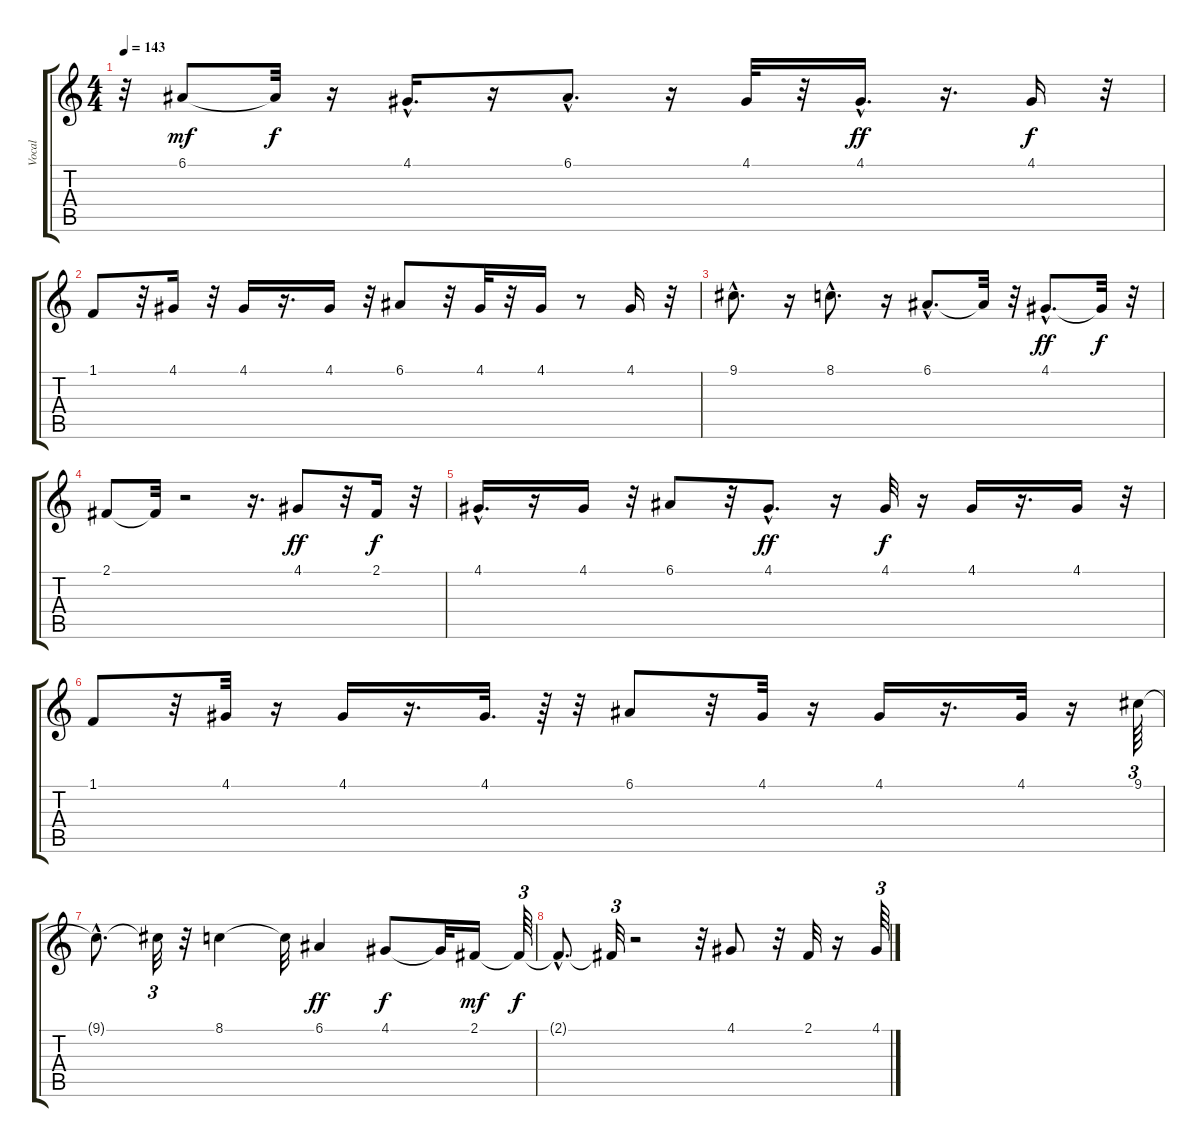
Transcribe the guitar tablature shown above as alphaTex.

\track ("Vocal" "Vocal") {instrument panflute}
\staff {score tabs}
\tuning (E4 B3 G3 D3 A2 E2) {hide}
\ts (4 4)
\tempo 143
\clef g2
\ks c
r.32{dy f} 6.1.8{dy mf} 6.1{t}.32{dy f} r.16 4.1{hac}.16{d} r.16 6.1{hac}.8{d} r.16 4.1.32 r.32 4.1{hac}.16{d dy ff} r.16{d} 4.1.16{dy f} r.32 |
1.1.8 r.32 4.1.16 r.32 4.1.16 r.16{d} 4.1.16 r.32 6.1.8 r.32 4.1.32 r.32 4.1.16 r.8 4.1.16 r.32 |
9.1{hac}.8{d} r.16 8.1{hac}.8{d} r.16 6.1{hac}.8{d} 6.1{t}.32 r.32 4.1{hac}.8{d dy ff} 4.1{t}.32{dy f} r.32 |
2.1.8 2.1{t}.32 r.2 r.16{d} 4.1.8{dy ff} r.32 2.1.16{dy f} r.32 |
4.1{hac}.16{d} r.16 4.1.16 r.32 6.1.8 r.32 4.1{hac}.8{d dy ff} r.16 4.1.32{dy f} r.16 4.1.16 r.16{d} 4.1.16 r.32 |
1.1.8 r.32 4.1.32 r.16 4.1.16 r.16{d} 4.1.32{d} r.64 r.32 6.1.8 r.32 4.1.32 r.16 4.1.16 r.16{d} 4.1.32 r.16 9.1.64{tu (3 2)} |
9.1{hac t}.8{d} 9.1{t}.32{tu (3 2)} r.32 8.1.4 8.1{t}.32 6.1.4{dy ff} 4.1.8{dy f} 4.1{t}.32 2.1.16{dy mf} 2.1{t}.64{tu (3 2) dy f} |
2.1{hac t}.8{d} 2.1{t}.32{tu (3 2)} r.2 r.32 4.1.8 r.32 2.1.32 r.16 4.1.64{tu (3 2)}
